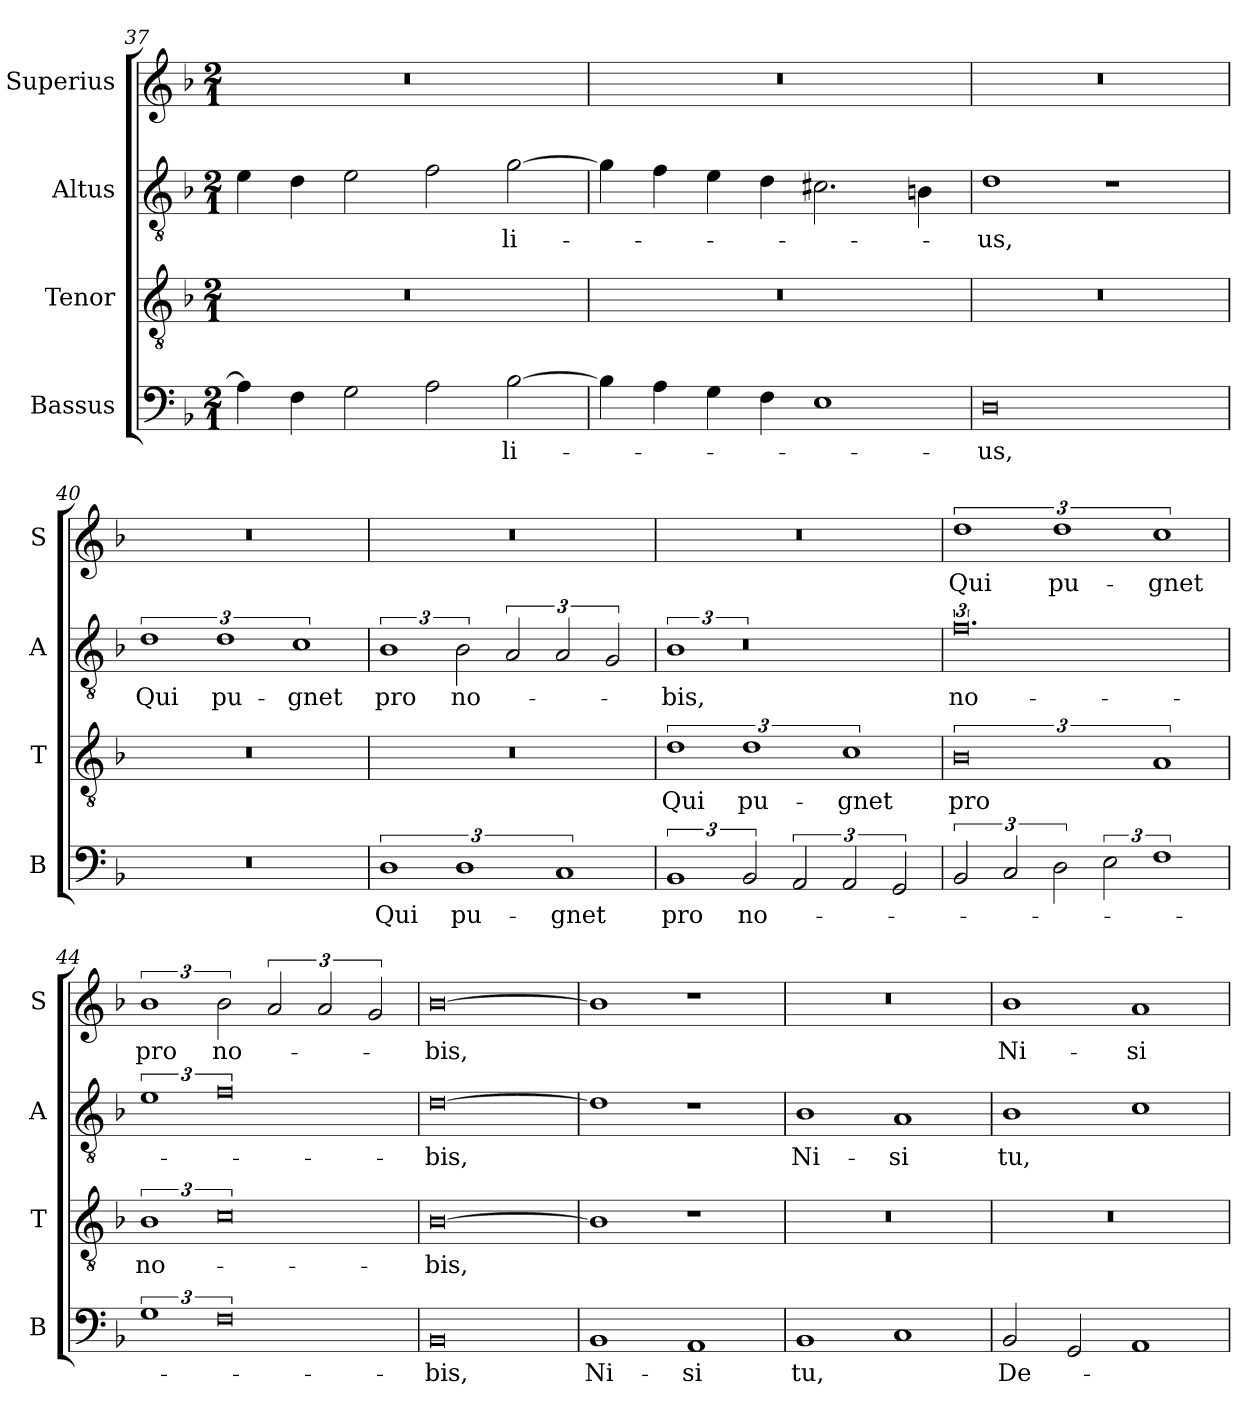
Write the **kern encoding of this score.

**kern	**text	**kern	**text	**kern	**text	**kern	**text
*part4	*part4	*part3	*part3	*part2	*part2	*part1	*part1
*staff4	*staff4	*staff3	*staff3	*staff2	*staff2	*staff1	*staff1
*I"Bassus	*	*I"Tenor	*	*I"Altus	*	*I"Superius	*
*I'B	*	*I'T	*	*I'A	*	*I'S	*
*clefF4	*	*clefGv2	*	*clefGv2	*	*clefG2	*
*k[b-]	*	*k[b-]	*	*k[b-]	*	*k[b-]	*
*M2/1	*	*M2/1	*	*M2/1	*	*M2/1	*
=37	=37	=37	=37	=37	=37	=37	=37
4A]	.	0r	.	4e	.	0r	.
4F	.	.	.	4d	.	.	.
2G	.	.	.	2e	.	.	.
2A	.	.	.	2f	.	.	.
[2B-	-li-	.	.	[2g	-li-	.	.
=38	=38	=38	=38	=38	=38	=38	=38
4B-]	.	0r	.	4g]	.	0r	.
4A	.	.	.	4f	.	.	.
4G	.	.	.	4e	.	.	.
4F	.	.	.	4d	.	.	.
1E	.	.	.	2.c#X	.	.	.
.	.	.	.	4Bn	.	.	.
=39	=39	=39	=39	=39	=39	=39	=39
0D	-us,	0r	.	1d	-us,	0r	.
.	.	.	.	1r	.	.	.
=40	=40	=40	=40	=40	=40	=40	=40
0r	.	0r	.	3%2d	Qui	0r	.
.	.	.	.	3%2d	pu-	.	.
.	.	.	.	3%2c	-gnet	.	.
=41	=41	=41	=41	=41	=41	=41	=41
3%2D	Qui	0r	.	3%2B-	pro	0r	.
3%2D	pu-	.	.	3B-	no-	.	.
.	.	.	.	3A	.	.	.
3%2C	-gnet	.	.	3A	.	.	.
.	.	.	.	3G	.	.	.
=42	=42	=42	=42	=42	=42	=42	=42
3%2BB-	pro	3%2d	Qui	3%2B-	-bis,	0r	.
3BB-	no-	3%2d	pu-	3%4r	.	.	.
3AA	.	.	.	.	.	.	.
3AA	.	3%2c	-gnet	.	.	.	.
3GG	.	.	.	.	.	.	.
=43	=43	=43	=43	=43	=43	=43	=43
3BB-	.	3%4B-	pro	3%4.f	no-	3%2dd	Qui
3C	.	.	.	.	.	.	.
3D	.	.	.	.	.	3%2dd	pu-
3E	.	.	.	.	.	.	.
3%2F	.	3%2A	.	.	.	3%2cc	-gnet
=44	=44	=44	=44	=44	=44	=44	=44
3%2G	.	3%2B-	no-	3%2e	.	3%2b-	pro
3%4F	.	3%4c	.	3%4f	.	3b-	no-
.	.	.	.	.	.	3a	.
.	.	.	.	.	.	3a	.
.	.	.	.	.	.	3g	.
=45	=45	=45	=45	=45	=45	=45	=45
0BB-	-bis,	[0B-	-bis,	[0d	-bis,	[0b-	-bis,
=46	=46	=46	=46	=46	=46	=46	=46
1BB-	Ni-	1B-]	.	1d]	.	1b-]	.
1AA	-si	1r	.	1r	.	1r	.
=47	=47	=47	=47	=47	=47	=47	=47
1BB-	tu,	0r	.	1B-	Ni-	0r	.
1C	.	.	.	1A	-si	.	.
=48	=48	=48	=48	=48	=48	=48	=48
2BB-	De-	0r	.	1B-	tu,	1b-	Ni-
2GG	.	.	.	.	.	.	.
1AA	.	.	.	1c	.	1a	-si
=	=	=	=	=	=	=	=
*-	*-	*-	*-	*-	*-	*-	*-
